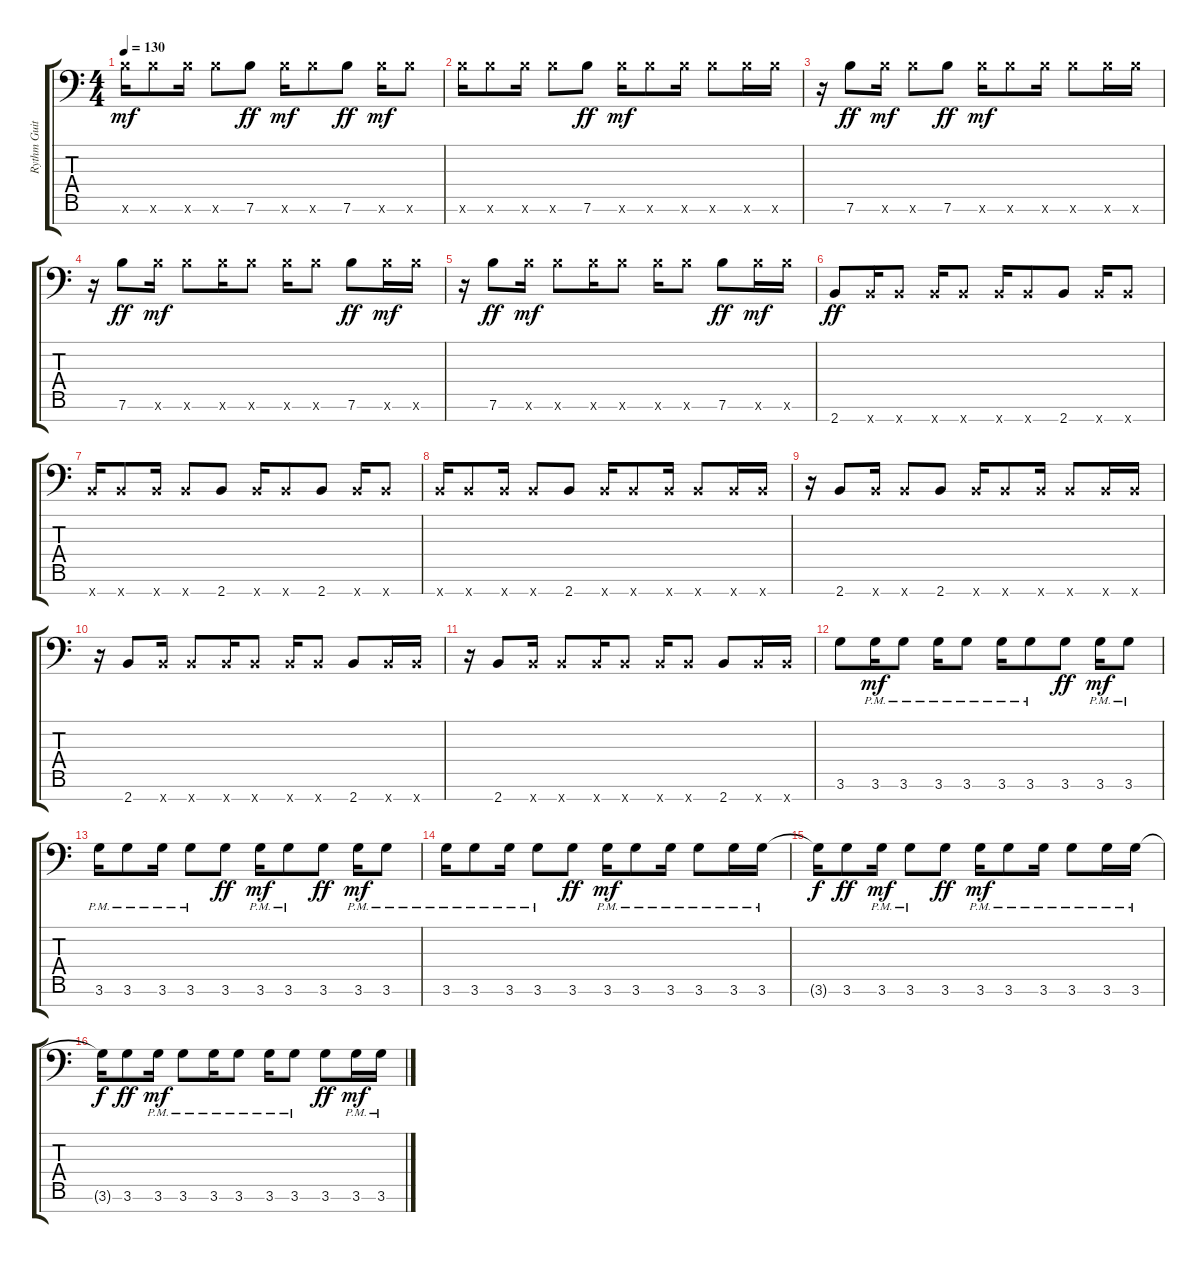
\track ("Rythm Guitar #1" "Rythm Guit") {instrument distortionguitar}
\staff {score tabs}
\tuning (D4 A3 E3 D3 A2 E2 A1) {hide}
\ts (4 4)
\tempo 130
\clef f4
\ks c
7.6{x}.16{dy mf} 7.6{x}.8 7.6{x}.16 7.6{x}.8 7.6.8{dy ff} 7.6{x}.16{dy mf} 7.6{x}.8 7.6.8{dy ff} 7.6{x}.16{dy mf} 7.6{x}.8 |
7.6{x}.16 7.6{x}.8 7.6{x}.16 7.6{x}.8 7.6.8{dy ff} 7.6{x}.16{dy mf} 7.6{x}.8 7.6{x}.16 7.6{x}.8 7.6{x}.16 7.6{x}.16 |
r.16 7.6.8{dy ff} 7.6{x}.16{dy mf} 7.6{x}.8 7.6.8{dy ff} 7.6{x}.16{dy mf} 7.6{x}.8 7.6{x}.16 7.6{x}.8 7.6{x}.16 7.6{x}.16 |
r.16 7.6.8{dy ff} 7.6{x}.16{dy mf} 7.6{x}.8 7.6{x}.16 7.6{x}.8 7.6{x}.16 7.6{x}.8 7.6.8{dy ff} 7.6{x}.16{dy mf} 7.6{x}.16 |
r.16 7.6.8{dy ff} 7.6{x}.16{dy mf} 7.6{x}.8 7.6{x}.16 7.6{x}.8 7.6{x}.16 7.6{x}.8 7.6.8{dy ff} 7.6{x}.16{dy mf} 7.6{x}.16 |
2.7.8{dy ff} 2.7{x}.16 2.7{x}.8 2.7{x}.16 2.7{x}.8 2.7{x}.16 2.7{x}.8 2.7.8 2.7{x}.16 2.7{x}.8 |
2.7{x}.16 2.7{x}.8 2.7{x}.16 2.7{x}.8 2.7.8 2.7{x}.16 2.7{x}.8 2.7.8 2.7{x}.16 2.7{x}.8 |
2.7{x}.16 2.7{x}.8 2.7{x}.16 2.7{x}.8 2.7.8 2.7{x}.16 2.7{x}.8 2.7{x}.16 2.7{x}.8 2.7{x}.16 2.7{x}.16 |
r.16 2.7.8 2.7{x}.16 2.7{x}.8 2.7.8 2.7{x}.16 2.7{x}.8 2.7{x}.16 2.7{x}.8 2.7{x}.16 2.7{x}.16 |
r.16 2.7.8 2.7{x}.16 2.7{x}.8 2.7{x}.16 2.7{x}.8 2.7{x}.16 2.7{x}.8 2.7.8 2.7{x}.16 2.7{x}.16 |
r.16 2.7.8 2.7{x}.16 2.7{x}.8 2.7{x}.16 2.7{x}.8 2.7{x}.16 2.7{x}.8 2.7.8 2.7{x}.16 2.7{x}.16 |
3.6.8 3.6{pm}.16{dy mf} 3.6{pm}.8 3.6{pm}.16 3.6{pm}.8 3.6{pm}.16 3.6{pm}.8 3.6.8{dy ff} 3.6{pm}.16{dy mf} 3.6{pm}.8 |
3.6{pm}.16 3.6{pm}.8 3.6{pm}.16 3.6{pm}.8 3.6.8{dy ff} 3.6{pm}.16{dy mf} 3.6{pm}.8 3.6.8{dy ff} 3.6{pm}.16{dy mf} 3.6{pm}.8 |
3.6{pm}.16 3.6{pm}.8 3.6{pm}.16 3.6{pm}.8 3.6.8{dy ff} 3.6{pm}.16{dy mf} 3.6{pm}.8 3.6{pm}.16 3.6{pm}.8 3.6{pm}.16 3.6{pm}.16 |
3.6{t}.16{dy f} 3.6.8{dy ff} 3.6{pm}.16{dy mf} 3.6{pm}.8 3.6.8{dy ff} 3.6{pm}.16{dy mf} 3.6{pm}.8 3.6{pm}.16 3.6{pm}.8 3.6{pm}.16 3.6{pm}.16 |
3.6{t}.16{dy f} 3.6.8{dy ff} 3.6{pm}.16{dy mf} 3.6{pm}.8 3.6{pm}.16 3.6{pm}.8 3.6{pm}.16 3.6{pm}.8 3.6.8{dy ff} 3.6{pm}.16{dy mf} 3.6{pm}.16
